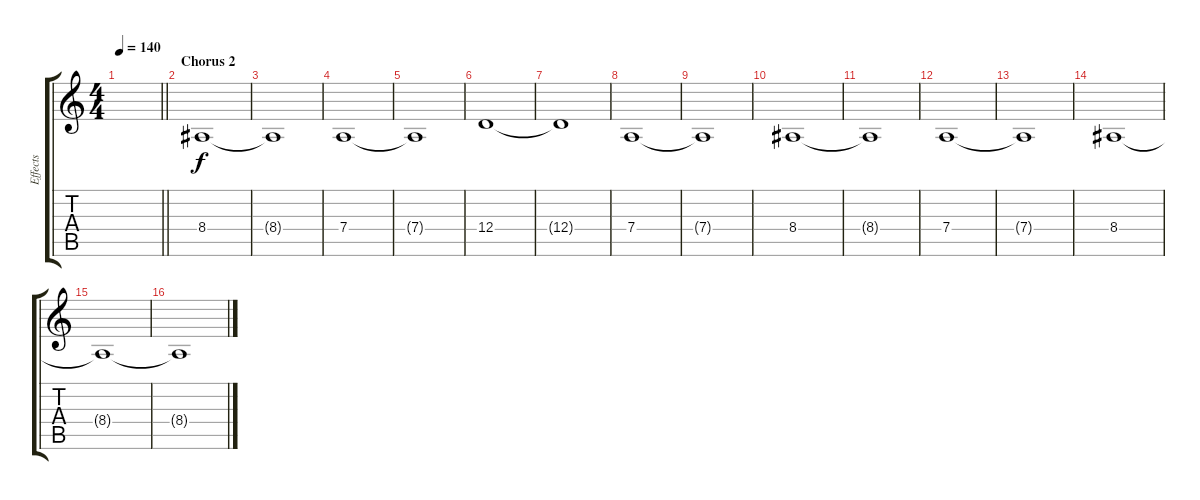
\track ("Effects" "Effects") {instrument synthstrings1}
\staff {score tabs}
\tuning (E4 B3 G3 D3 A2 D2) {hide}
\ts (4 4)
\tempo 140
\clef g2
\barLineRight lightlight
\ks c
|
\section ("" "Chorus 2")
8.4.1 |
8.4{t}.1 |
7.4.1 |
7.4{t}.1 |
12.4.1 |
12.4{t}.1 |
7.4.1 |
7.4{t}.1 |
8.4.1 |
8.4{t}.1 |
7.4.1 |
7.4{t}.1 |
8.4.1 |
8.4{t}.1 |
8.4{t}.1
